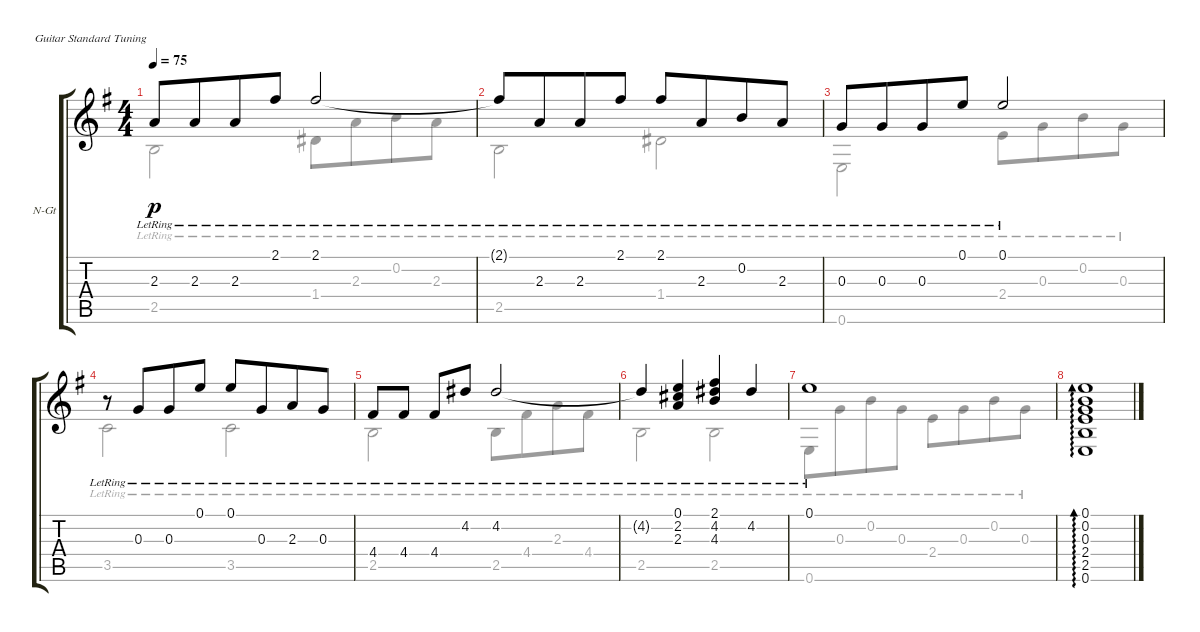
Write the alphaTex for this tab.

\defaultSystemsLayout 4
\bracketExtendMode groupsimilarinstruments
\firstSystemTrackNameOrientation horizontal
\otherSystemsTrackNameOrientation horizontal
\track ("Nylon Guitar" "N-Gt") {instrument acousticguitarnylon}
\staff {score tabs}
\tuning (E4 B3 G3 D3 A2 E2)
\voice
\ts (4 4)
\tempo 75
\clef g2
\ks eminor
2.3{lr}.8{dy p} 2.3{lr}.8{beam merge} 2.3{lr}.8{beam merge} 2.1{lr}.8 2.1{lr}.2 |
2.1{lr t}.8{beam merge} 2.3{lr}.8{beam merge} 2.3{lr}.8{beam merge} 2.1{lr}.8 2.1{lr}.8{beam merge} 2.3{lr}.8{beam merge} 0.2{lr}.8{beam merge} 2.3{lr}.8 |
0.3{lr}.8 0.3{lr}.8{beam merge} 0.3{lr}.8{beam merge} 0.1{lr}.8 0.1{lr}.2 |
r.8 0.3{lr}.8{beam merge} 0.3{lr}.8{beam merge} 0.1{lr}.8 0.1{lr}.8{beam merge} 0.3{lr}.8{beam merge} 2.3{lr}.8{beam merge} 0.3{lr}.8 |
4.4{lr}.8 4.4{lr}.8 4.4{lr}.8 4.2{lr}.8 4.2{lr}.2 |
4.2{lr t}.4 (0.1{lr} 2.2{lr} 2.3{lr}).4 (4.2{lr} 4.3{lr} 2.1{lr}).4 4.2{lr}.4 |
0.1{lr}.1 |
(0.1 0.2 0.3 2.4 2.5 0.6).1{ad 0}
\voice
\clef g2
\ottava regular
\simile none
\ks eminor
2.5{lr}.2{dy p} 1.4{lr}.8{beam merge} 2.3{lr}.8{beam merge} 0.2{lr}.8{beam merge} 2.3{lr}.8 |
2.5{lr}.2 1.4{lr}.2 |
0.6{lr}.2 2.4{lr}.8{beam merge} 0.3{lr}.8{beam merge} 0.2{lr}.8{beam merge} 0.3{lr}.8 |
3.5{lr}.2 3.5{lr}.2 |
2.5{lr}.2 2.5{lr}.8{beam merge} 4.4{lr}.8{beam merge} 2.3{lr}.8{beam merge} 4.4{lr}.8 |
2.5{lr}.2 2.5{lr}.2 |
0.6{lr}.8{beam merge} 0.3{lr}.8{beam merge} 0.2{lr}.8{beam merge} 0.3{lr}.8 2.4{lr}.8{beam merge} 0.3{lr}.8{beam merge} 0.2{lr}.8{beam merge} 0.3{lr}.8 |
